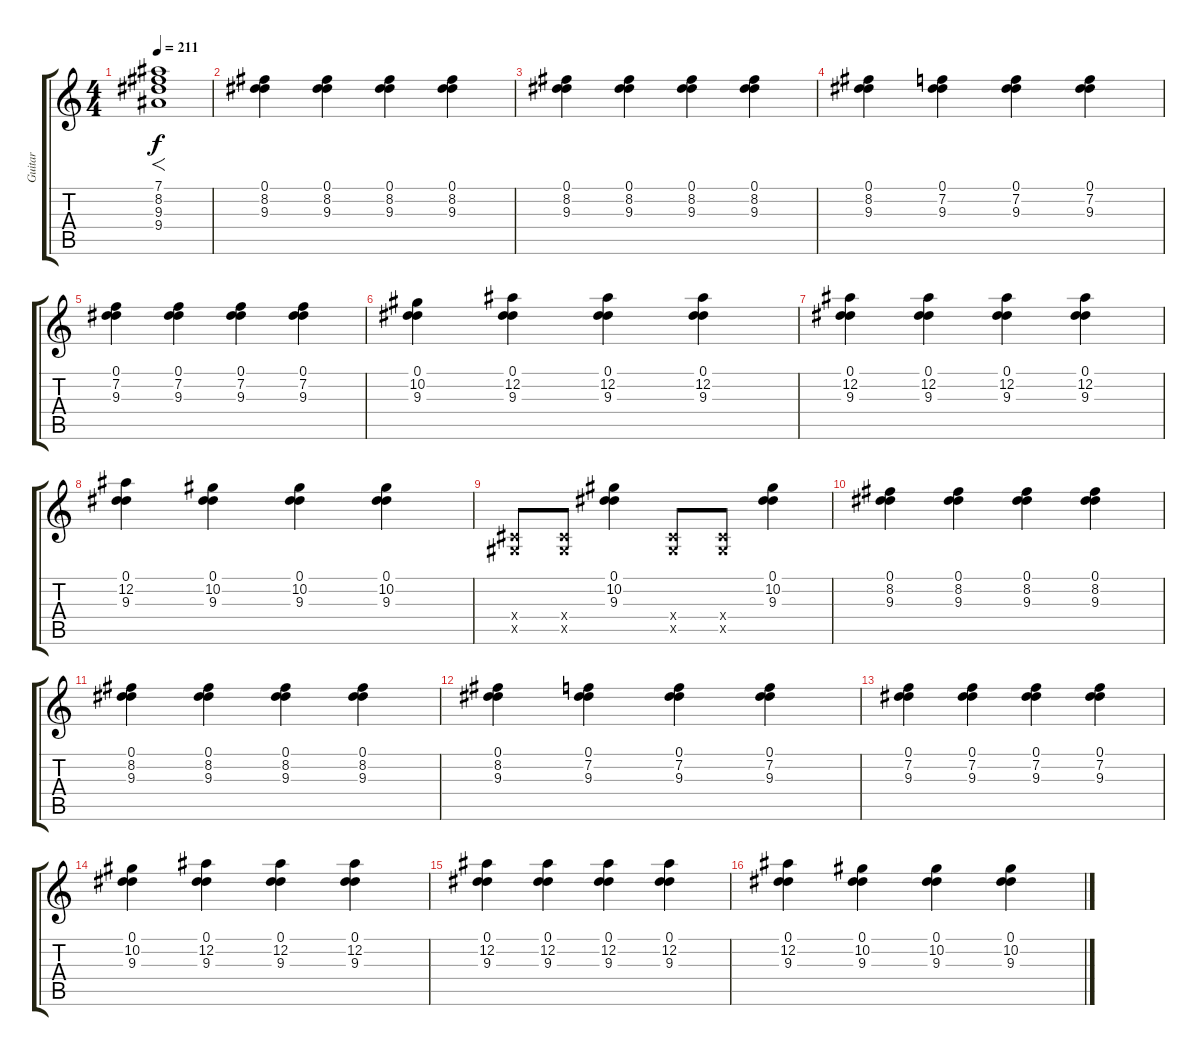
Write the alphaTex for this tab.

\track ("Guitar" "Guitar") {instrument distortionguitar}
\staff {score tabs}
\tuning (Eb4 Bb3 Gb3 Db3 Ab2 Eb2) {hide}
\ts (4 4)
\tempo 211
\clef g2
\ks c
(7.1 8.2 9.3 9.4).1{f dy f} |
(0.1 8.2 9.3).4 (0.1 8.2 9.3).4 (0.1 8.2 9.3).4 (0.1 8.2 9.3).4 |
(0.1 8.2 9.3).4 (0.1 8.2 9.3).4 (0.1 8.2 9.3).4 (0.1 8.2 9.3).4 |
(0.1 8.2 9.3).4 (0.1 7.2 9.3).4 (0.1 7.2 9.3).4 (0.1 7.2 9.3).4 |
(0.1 7.2 9.3).4 (0.1 7.2 9.3).4 (0.1 7.2 9.3).4 (0.1 7.2 9.3).4 |
(0.1 10.2 9.3).4 (0.1 12.2 9.3).4 (0.1 12.2 9.3).4 (0.1 12.2 9.3).4 |
(0.1 12.2 9.3).4 (0.1 12.2 9.3).4 (0.1 12.2 9.3).4 (0.1 12.2 9.3).4 |
(0.1 12.2 9.3).4 (0.1 10.2 9.3).4 (0.1 10.2 9.3).4 (0.1 10.2 9.3).4 |
(0.4{x} 0.5{x}).8 (0.4{x} 0.5{x}).8 (0.1 10.2 9.3).4 (0.4{x} 0.5{x}).8 (0.4{x} 0.5{x}).8 (0.1 10.2 9.3).4 |
(0.1 8.2 9.3).4 (0.1 8.2 9.3).4 (0.1 8.2 9.3).4 (0.1 8.2 9.3).4 |
(0.1 8.2 9.3).4 (0.1 8.2 9.3).4 (0.1 8.2 9.3).4 (0.1 8.2 9.3).4 |
(0.1 8.2 9.3).4 (0.1 7.2 9.3).4 (0.1 7.2 9.3).4 (0.1 7.2 9.3).4 |
(0.1 7.2 9.3).4 (0.1 7.2 9.3).4 (0.1 7.2 9.3).4 (0.1 7.2 9.3).4 |
(0.1 10.2 9.3).4 (0.1 12.2 9.3).4 (0.1 12.2 9.3).4 (0.1 12.2 9.3).4 |
(0.1 12.2 9.3).4 (0.1 12.2 9.3).4 (0.1 12.2 9.3).4 (0.1 12.2 9.3).4 |
(0.1 12.2 9.3).4 (0.1 10.2 9.3).4 (0.1 10.2 9.3).4 (0.1 10.2 9.3).4
